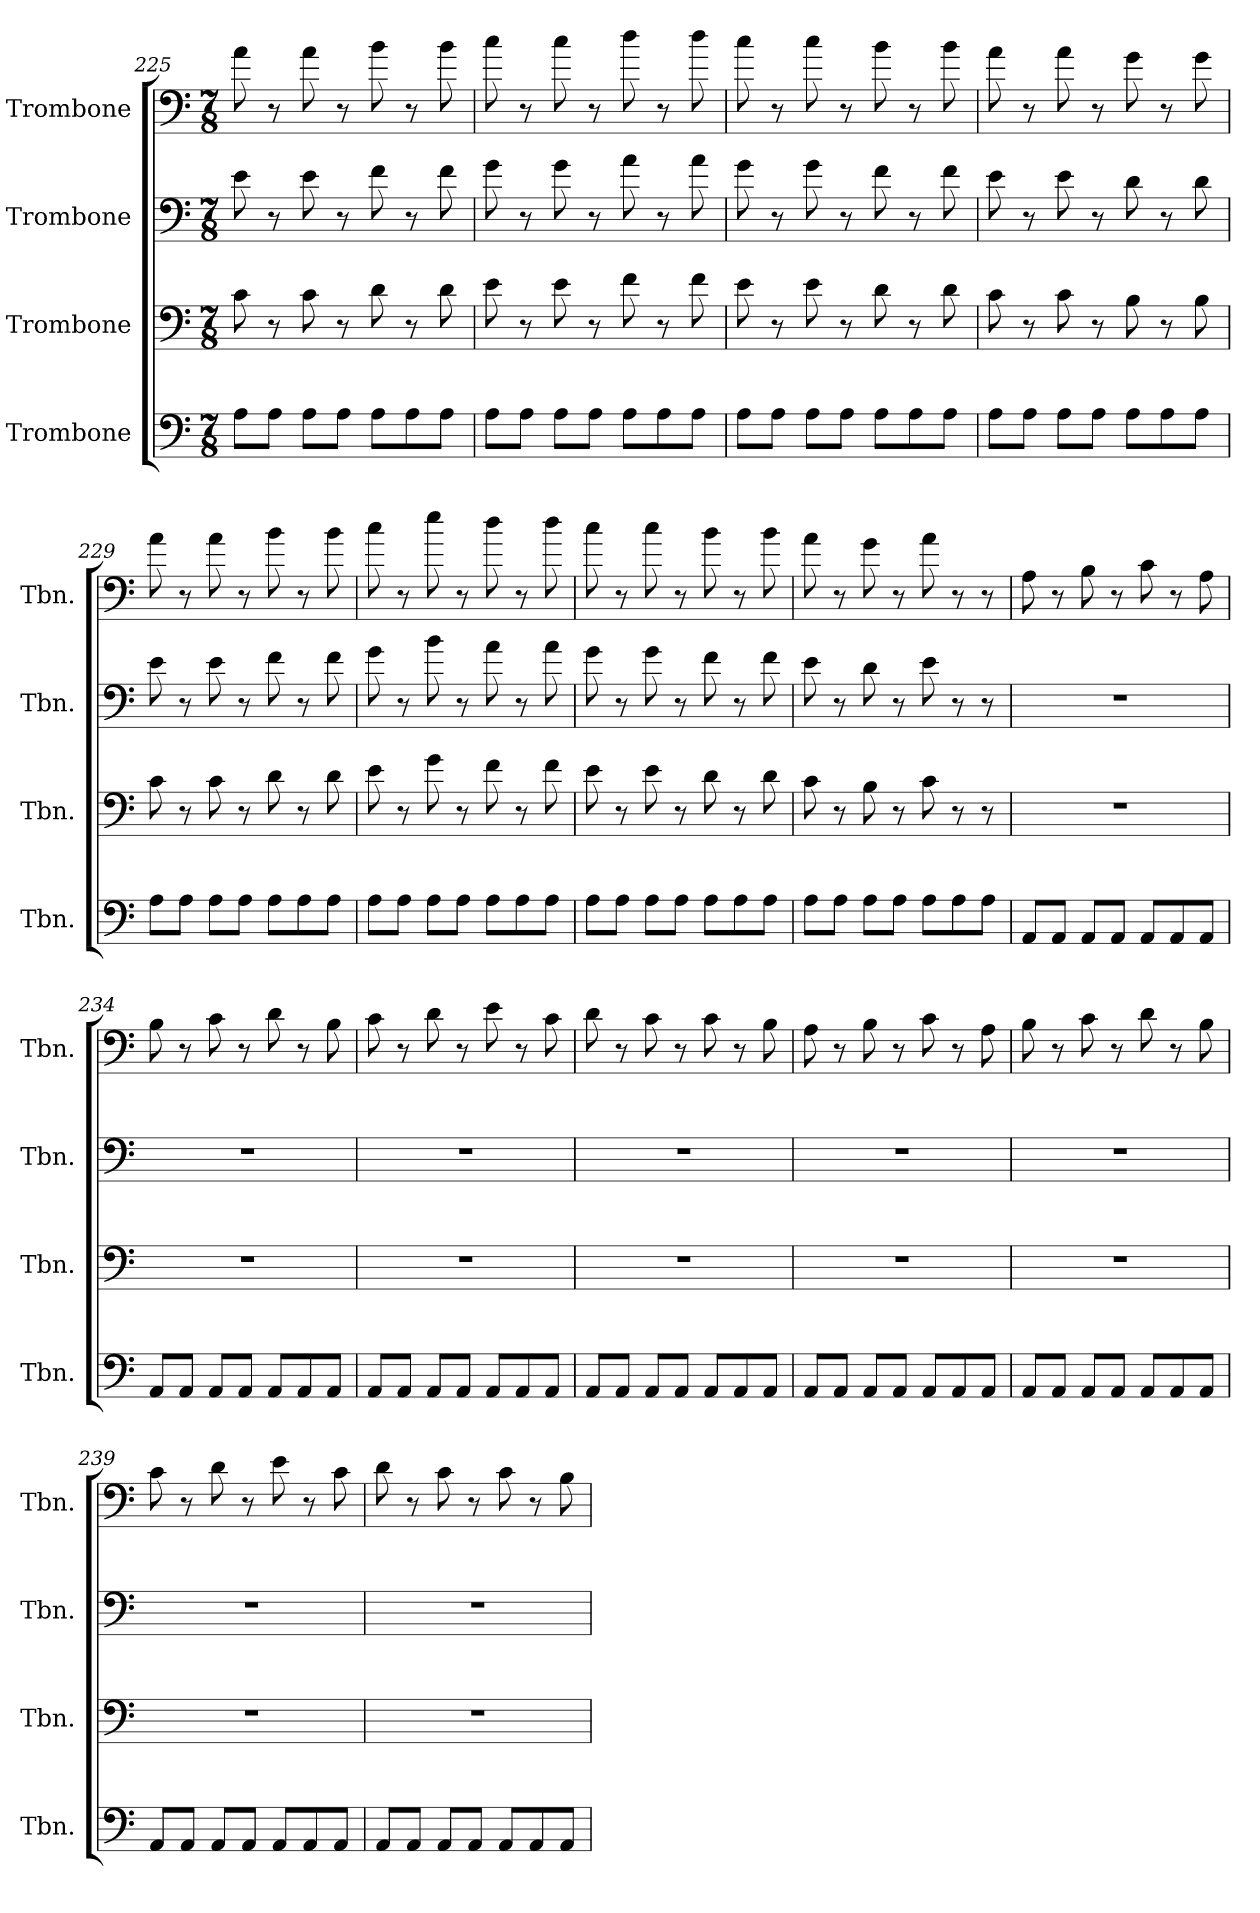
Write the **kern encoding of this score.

**kern	**kern	**kern	**kern
*part4	*part3	*part2	*part1
*staff4	*staff3	*staff2	*staff1
*I"Trombone	*I"Trombone	*I"Trombone	*I"Trombone
*I'Tbn.	*I'Tbn.	*I'Tbn.	*I'Tbn.
*clefF4	*clefF4	*clefF4	*clefF4
*k[]	*k[]	*k[]	*k[]
*M7/8	*M7/8	*M7/8	*M7/8
=225	=225	=225	=225
8A\L	8c\	8e\	8a\
8A\J	8r	8r	8r
8A\L	8c\	8e\	8a\
8A\J	8r	8r	8r
8A\L	8d\	8f\	8b\
8A\	8r	8r	8r
8A\J	8d\	8f\	8b\
!!LO:LB:g=z
=226	=226	=226	=226
8A\L	8e\	8g\	8cc\
8A\J	8r	8r	8r
8A\L	8e\	8g\	8cc\
8A\J	8r	8r	8r
8A\L	8f\	8a\	8dd\
8A\	8r	8r	8r
8A\J	8f\	8a\	8dd\
=227	=227	=227	=227
8A\L	8e\	8g\	8cc\
8A\J	8r	8r	8r
8A\L	8e\	8g\	8cc\
8A\J	8r	8r	8r
8A\L	8d\	8f\	8b\
8A\	8r	8r	8r
8A\J	8d\	8f\	8b\
=228	=228	=228	=228
8A\L	8c\	8e\	8a\
8A\J	8r	8r	8r
8A\L	8c\	8e\	8a\
8A\J	8r	8r	8r
8A\L	8B\	8d\	8g\
8A\	8r	8r	8r
8A\J	8B\	8d\	8g\
=229	=229	=229	=229
8A\L	8c\	8e\	8a\
8A\J	8r	8r	8r
8A\L	8c\	8e\	8a\
8A\J	8r	8r	8r
8A\L	8d\	8f\	8b\
8A\	8r	8r	8r
8A\J	8d\	8f\	8b\
=230	=230	=230	=230
8A\L	8e\	8g\	8cc\
8A\J	8r	8r	8r
8A\L	8g\	8b\	8ee\
8A\J	8r	8r	8r
8A\L	8f\	8a\	8dd\
8A\	8r	8r	8r
8A\J	8f\	8a\	8dd\
=231	=231	=231	=231
8A\L	8e\	8g\	8cc\
8A\J	8r	8r	8r
8A\L	8e\	8g\	8cc\
8A\J	8r	8r	8r
8A\L	8d\	8f\	8b\
8A\	8r	8r	8r
8A\J	8d\	8f\	8b\
!!LO:LB:g=z
=232	=232	=232	=232
8A\L	8c\	8e\	8a\
8A\J	8r	8r	8r
8A\L	8B\	8d\	8g\
8A\J	8r	8r	8r
8A\L	8c\	8e\	8a\
8A\	8r	8r	8r
8A\J	8r	8r	8r
=233	=233	=233	=233
8AA/L	2..r	2..r	8A\
8AA/J	.	.	8r
8AA/L	.	.	8B\
8AA/J	.	.	8r
8AA/L	.	.	8c\
8AA/	.	.	8r
8AA/J	.	.	8A\
=234	=234	=234	=234
8AA/L	2..r	2..r	8B\
8AA/J	.	.	8r
8AA/L	.	.	8c\
8AA/J	.	.	8r
8AA/L	.	.	8d\
8AA/	.	.	8r
8AA/J	.	.	8B\
=235	=235	=235	=235
8AA/L	2..r	2..r	8c\
8AA/J	.	.	8r
8AA/L	.	.	8d\
8AA/J	.	.	8r
8AA/L	.	.	8e\
8AA/	.	.	8r
8AA/J	.	.	8c\
=236	=236	=236	=236
8AA/L	2..r	2..r	8d\
8AA/J	.	.	8r
8AA/L	.	.	8c\
8AA/J	.	.	8r
8AA/L	.	.	8c\
8AA/	.	.	8r
8AA/J	.	.	8B\
=237	=237	=237	=237
8AA/L	2..r	2..r	8A\
8AA/J	.	.	8r
8AA/L	.	.	8B\
8AA/J	.	.	8r
8AA/L	.	.	8c\
8AA/	.	.	8r
8AA/J	.	.	8A\
!!LO:PB:g=z
=238	=238	=238	=238
8AA/L	2..r	2..r	8B\
8AA/J	.	.	8r
8AA/L	.	.	8c\
8AA/J	.	.	8r
8AA/L	.	.	8d\
8AA/	.	.	8r
8AA/J	.	.	8B\
=239	=239	=239	=239
8AA/L	2..r	2..r	8c\
8AA/J	.	.	8r
8AA/L	.	.	8d\
8AA/J	.	.	8r
8AA/L	.	.	8e\
8AA/	.	.	8r
8AA/J	.	.	8c\
=240	=240	=240	=240
8AA/L	2..r	2..r	8d\
8AA/J	.	.	8r
8AA/L	.	.	8c\
8AA/J	.	.	8r
8AA/L	.	.	8c\
8AA/	.	.	8r
8AA/J	.	.	8B\
=	=	=	=
*-	*-	*-	*-
